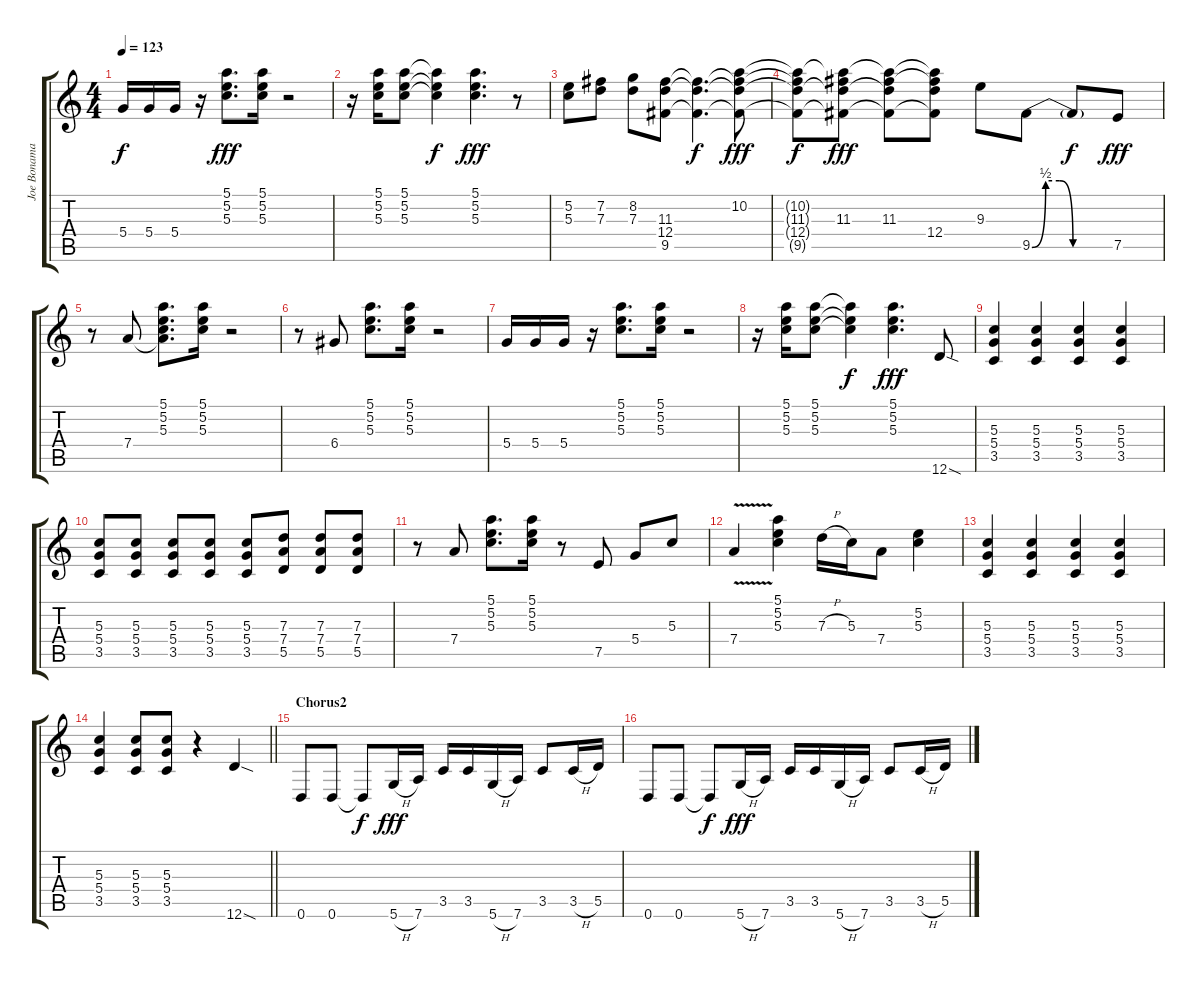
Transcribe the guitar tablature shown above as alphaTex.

\track ("Joe Bonamassa - Guitar" "Joe Bonama") {instrument overdrivenguitar}
\staff {score tabs}
\tuning (E4 B3 G3 D3 A2 D2) {hide}
\ts (4 4)
\tempo 123
\clef g2
\ks c
5.4.16{dy f} 5.4.16 5.4.16 r.16 (5.1 5.2 5.3).8{d dy fff} (5.1 5.2 5.3).16 r.2 |
r.16 (5.1 5.2 5.3).16 (5.1 5.2 5.3).8 (5.1{t} 5.2{t} 5.3{t}).4{dy f} (5.1 5.2 5.3).4{d dy fff} r.8 |
(5.2 5.3).8 (7.2 7.3).8 (8.2 7.3).8 (11.3 12.4 9.5).8 (11.3{t} 12.4{t} 9.5{t}).4{d dy f} (10.2 11.3{t} 12.4{t} 9.5{t}).8{dy fff} |
(10.2{t} 11.3{t} 12.4{t} 9.5{t}).8{dy f} (10.2{t} 11.3 12.4{t} 9.5{t}).8{dy fff} (10.2{t} 11.3 12.4{t} 9.5{t}).8 (10.2{t} 11.3{t} 12.4 9.5{t}).8 9.3.8 9.5{be (custom 0 0 10 2 20 2 30 0 60 0)}.8 9.5{t}.8{dy f} 7.5.8{dy fff} |
r.8 7.4.8 (5.1 5.2 5.3 7.4{t}).8{d} (5.1 5.2 5.3).16 r.2 |
r.8 6.4.8 (5.1 5.2 5.3).8{d} (5.1 5.2 5.3).16 r.2 |
5.4.16 5.4.16 5.4.16 r.16 (5.1 5.2 5.3).8{d} (5.1 5.2 5.3).16 r.2 |
r.16 (5.1 5.2 5.3).16 (5.1 5.2 5.3).8 (5.1{t} 5.2{t} 5.3{t}).4{dy f} (5.1 5.2 5.3).4{d dy fff} 12.6{sod}.8 |
(5.3 5.4 3.5).4 (5.3 5.4 3.5).4 (5.3 5.4 3.5).4 (5.3 5.4 3.5).4 |
(5.3 5.4 3.5).8 (5.3 5.4 3.5).8 (5.3 5.4 3.5).8 (5.3 5.4 3.5).8 (5.3 5.4 3.5).8 (7.3 7.4 5.5).8 (7.3 7.4 5.5).8 (7.3 7.4 5.5).8 |
r.8 7.4.8 (5.1 5.2 5.3).8{d} (5.1 5.2 5.3).16 r.8 7.5.8 5.4.8 5.3.8 |
7.4{v}.4 (5.1 5.2 5.3).4 7.3{h}.16 5.3.16 7.4.8 (5.2 5.3).4 |
(5.3 5.4 3.5).4 (5.3 5.4 3.5).4 (5.3 5.4 3.5).4 (5.3 5.4 3.5).4 |
\barLineRight lightlight
(5.3 5.4 3.5).4 (5.3 5.4 3.5).8 (5.3 5.4 3.5).8 r.4 12.6{sod}.4 |
\section ("" "Chorus2")
0.6.8 0.6.8 0.6{t}.8{dy f} 5.6{h}.16{dy fff} 7.6.16 3.5.16 3.5.16 5.6{h}.16 7.6.16 3.5.8 3.5{h}.16 5.5.16 |
0.6.8 0.6.8 0.6{t}.8{dy f} 5.6{h}.16{dy fff} 7.6.16 3.5.16 3.5.16 5.6{h}.16 7.6.16 3.5.8 3.5{h}.16 5.5.16
